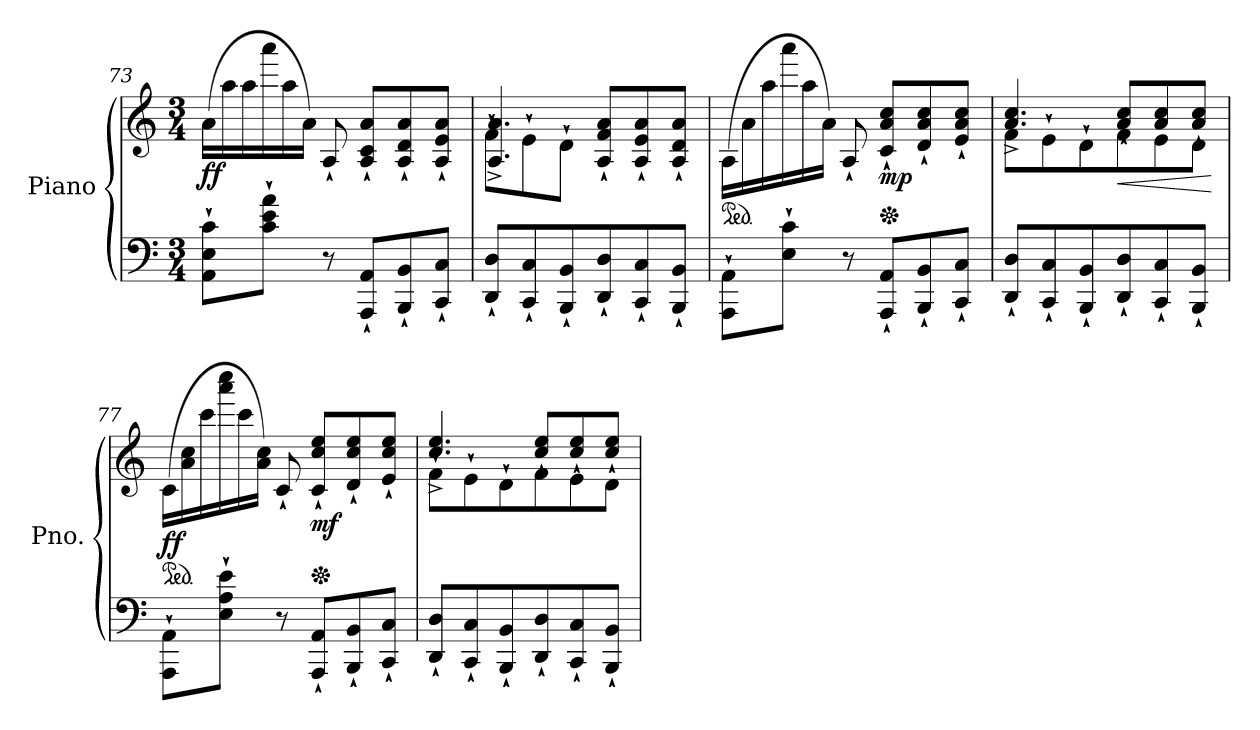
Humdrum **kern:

**kern	**kern	**dynam
*part1	*part1	*part1
*staff2	*staff1	*staff1/2
*I"Piano	*	*
*I'Pno.	*	*
*clefF4	*clefG2	*
*k[]	*k[]	*
*M3/4	*M3/4	*
*	*Xtuplet	*
=73	=73	=73
!	!	!LO:DY:b
8AA\` 8E\` 8c\`L	(24a\LL	ff
.	24aa\	.
.	24aa\	.
8c\` 8e\` 8a\`J	24aaa\	.
.	24aa\	.
.	24a\JJ)	.
8r	8A`/	.
8AAA/` 8AA/`L	8A/` 8c/` 8a/`L	.
8BBB/` 8BB/`	8A/` 8d/` 8a/`	.
8CC/` 8C/`J	8A/` 8e/` 8a/`J	.
=74	=74	=74
*	*^	*
8DD/` 8D/`L	8f`\L	4.A/^ 4.a/^	.
8CC/` 8C/`	8e`\	.	.
8BBB/` 8BB/`	8d`\J	.	.
8DD/` 8D/`	8A/` 8f/` 8a/`L	4.ryy	.
8CC/` 8C/`	8A/` 8e/` 8a/`	.	.
8BBB/` 8BB/`J	8A/` 8d/` 8a/`J	.	.
*	*v	*v	*
!!LO:LB:g=z
=75	=75	=75
*	*ped	*
8AAA\` 8AA\`L	(24A\LL	.
.	24a\	.
.	24aa\	.
8E\` 8c\`J	24aaa\	.
.	24aa\	.
.	24a\JJ)	.
8r	8A`/	.
*	*Xped	*
!	!	!LO:DY:b
8AAA/` 8AA/`L	8c/` 8a/` 8cc/`L	mp
8BBB/` 8BB/`	8d/` 8a/` 8cc/`	.
8CC/` 8C/`J	8e/` 8a/` 8cc/`J	.
=76	=76	=76
*	*^	*
8DD/` 8D/`L	8f`\L	4.a/^ 4.cc/^	.
8CC/` 8C/`	8e`\	.	.
8BBB/` 8BB/`	8d`\	.	.
!	!	!	!LO:HP:b
8DD/` 8D/`	8f\	8a/` 8cc/`L	<
8CC/` 8C/`	8e\	8a/` 8cc/`	.
8BBB/` 8BB/`J	8d\J	8a/` 8cc/`J	.
*	*v	*v	*
.	.	[
=77	=77	=77
*	*ped	*
!	!	!LO:DY:b
8AAA\` 8AA\`L	(24c\LL	ff
.	24a\ 24cc\	.
.	24ccc\	.
8E\` 8A\` 8e\`J	24aaa\ 24cccc\	.
.	24ccc\	.
.	24a\ 24cc\JJ)	.
8r	8c`/	.
*	*Xped	*
!	!	!LO:DY:b
8AAA/` 8AA/`L	8c/` 8cc/` 8ee/`L	mf
8BBB/` 8BB/`	8d/` 8cc/` 8ee/`	.
8CC/` 8C/`J	8e/` 8cc/` 8ee/`J	.
=78	=78	=78
*	*^	*
8DD/` 8D/`L	8f`\L	4.cc/^ 4.ee/^	.
8CC/` 8C/`	8e`\	.	.
8BBB/` 8BB/`	8d`\	.	.
8DD/` 8D/`	8f\	8cc/` 8ee/`L	.
8CC/` 8C/`	8e\	8cc/` 8ee/`	.
8BBB/` 8BB/`J	8d\J	8cc/` 8ee/`J	.
*	*v	*v	*
=	=	=
*-	*-	*-
